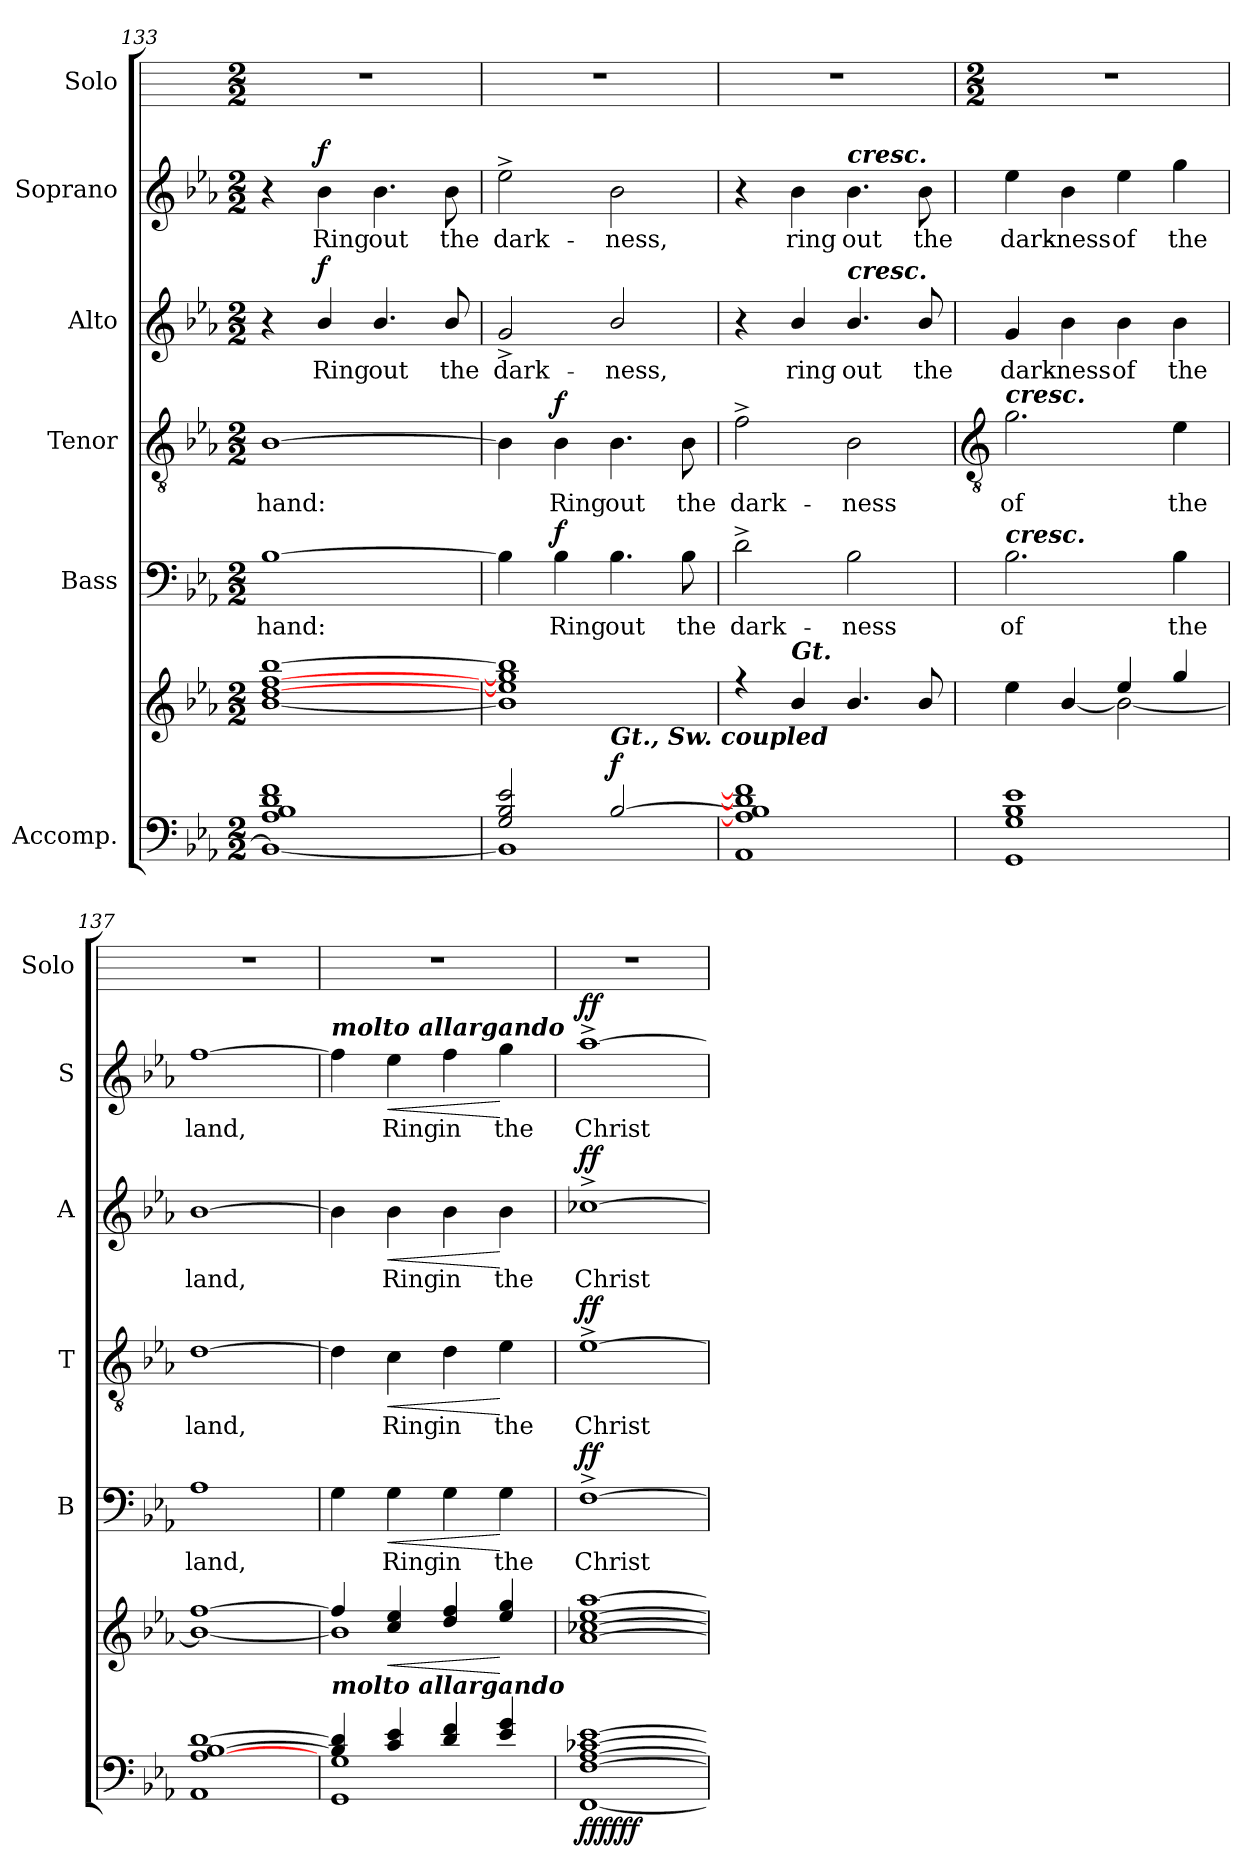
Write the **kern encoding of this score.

**kern	**kern	**dynam	**kern	**text	**dynam	**kern	**text	**dynam	**kern	**text	**dynam	**kern	**text	**dynam	**kern
*part6	*part6	*part6	*part5	*part5	*part5	*part4	*part4	*part4	*part3	*part3	*part3	*part2	*part2	*part2	*part1
*staff7	*staff6	*staff6/7	*staff5	*staff5	*staff5	*staff4	*staff4	*staff4	*staff3	*staff3	*staff3	*staff2	*staff2	*staff2	*staff1
*I"Accomp.	*	*	*I"Bass	*	*	*I"Tenor	*	*	*I"Alto	*	*	*I"Soprano	*	*	*I"Solo
*	*	*	*I'B	*	*	*I'T	*	*	*I'A	*	*	*I'S	*	*	*I'Solo
*clefF4	*clefG2	*	*clefF4	*	*	*clefGv2	*	*	*clefG2	*	*	*clefG2	*	*	*
*k[b-e-a-]	*k[b-e-a-]	*	*k[b-e-a-]	*	*	*k[b-e-a-]	*	*	*k[b-e-a-]	*	*	*k[b-e-a-]	*	*	*
*E-:	*E-:	*	*E-:	*	*	*E-:	*	*	*E-:	*	*	*E-:	*	*	*
*M2/2	*M2/2	*	*M2/2	*	*	*M2/2	*	*	*M2/2	*	*	*M2/2	*	*	*M2/2
=133	=133	=133	=133	=133	=133	=133	=133	=133	=133	=133	=133	=133	=133	=133	=133
*^	*^	*	*	*	*	*	*	*	*	*	*	*	*	*	*
!	!	!	!	!	!	!LO:LY:b	!	!	!LO:LY:b	!	!	!	!	!	!	!	!
1A-/ 1B-/ 1d/ 1f/	1BB-\_	[1dd [1ff [1bb-	[1b-\	.	[1B-	hand:	.	[1B-	hand:	.	4r	.	.	4r	.	.	1r
!	!	!	!	!	!	!	!	!	!	!	!	!LO:LY:b	!LO:DY:b	!	!LO:LY:b	!LO:DY:b	!
.	.	.	.	.	.	.	.	.	.	.	4b-/	Ring	f	4b-	Ring	f	.
!	!	!	!	!	!	!	!	!	!	!	!	!LO:LY:b	!	!	!LO:LY:b	!	!
.	.	.	.	.	.	.	.	.	.	.	4.b-/	out	.	4.b-	out	.	.
!	!	!	!	!	!	!	!	!	!	!	!	!LO:LY:b	!	!	!LO:LY:b	!	!
.	.	.	.	.	.	.	.	.	.	.	8b-/	the	.	8b-	the	.	.
=134	=134	=134	=134	=134	=134	=134	=134	=134	=134	=134	=134	=134	=134	=134	=134	=134	=134
!	!	!	!	!	!	!	!	!	!	!	!	!LO:LY:b	!	!	!LO:LY:b	!	!
2G/ 2B-/ 2e-/	1BB-\]	1ee-] 1gg] 1bb-]	1b-\]	.	4B-]	.	.	4B-]	.	.	2g^	dark-	.	2ee-^	dark-	.	1r
!	!	!	!	!	!	!LO:LY:b	!LO:DY:b	!	!LO:LY:b	!LO:DY:b	!	!	!	!	!	!	!
.	.	.	.	.	4B-	Ring	f	4B-	Ring	f	.	.	.	.	.	.	.
!LO:TX:a:Bi:t=Gt., Sw. coupled	!	!	!	!	!	!	!	!	!	!	!	!	!	!	!	!	!
!	!	!	!	!LO:DY:a=2	!	!LO:LY:b	!	!	!LO:LY:b	!	!	!LO:LY:b	!	!	!LO:LY:b	!	!
[2B-/	.	.	.	f	4.B-	out	.	4.B-	out	.	2b-/	-ness,	.	2b-	-ness,	.	.
!	!	!	!	!	!	!LO:LY:b	!	!	!LO:LY:b	!	!	!	!	!	!	!	!
.	.	.	.	.	8B-	the	.	8B-	the	.	.	.	.	.	.	.	.
=135	=135	=135	=135	=135	=135	=135	=135	=135	=135	=135	=135	=135	=135	=135	=135	=135	=135
!	!	!	!	!	!	!LO:LY:b	!	!	!LO:LY:b	!	!	!	!	!	!	!	!
1A-/] 1B-/] 1d/] 1f/]	1AA-\	4r	1ryy	.	2d^	dark-	.	2f^	dark-	.	4r	.	.	4r	.	.	1r
!	!	!LO:TX:a:Bi:t=Gt.	!	!	!	!	!	!	!	!	!	!	!	!	!	!	!
!	!	!	!	!	!	!	!	!	!	!	!	!LO:LY:b	!	!	!LO:LY:b	!	!
.	.	4b-	.	.	.	.	.	.	.	.	4b-/	ring	.	4b-	ring	.	.
!	!	!	!	!	!	!	!	!	!	!	!	!	!	!LO:TX:a:Bi:t=cresc.	!	!	!
!	!	!	!	!	!	!	!	!	!	!	!LO:TX:a:Bi:t=cresc.	!	!	!	!	!	!
!	!	!	!	!	!	!LO:LY:b	!	!	!LO:LY:b	!	!	!LO:LY:b	!	!	!LO:LY:b	!	!
.	.	4.b-	.	.	2B-	-ness	.	2B-	-ness	.	4.b-/	out	.	4.b-	out	.	.
!	!	!	!	!	!	!	!	!	!	!	!	!LO:LY:b	!	!	!LO:LY:b	!	!
.	.	8b-	.	.	.	.	.	.	.	.	8b-/	the	.	8b-	the	.	.
!!LO:LB:g=z
=136	=136	=136	=136	=136	=136	=136	=136	=136	=136	=136	=136	=136	=136	=136	=136	=136	=136
*	*	*	*	*	*	*	*	*clefGv2	*	*	*	*	*	*	*	*	*
*	*	*	*	*	*	*	*	*	*	*	*	*	*	*	*	*	*M2/2
!	!	!	!	!	!	!	!	!LO:TX:a:Bi:t=cresc.	!	!	!	!	!	!	!	!	!
!	!	!	!	!	!LO:TX:a:Bi:t=cresc.	!	!	!	!	!	!	!	!	!	!	!	!
!	!	!	!	!	!	!LO:LY:b	!	!	!LO:LY:b	!	!	!LO:LY:b	!	!	!LO:LY:b	!	!
1G/ 1B-/ 1e-/	1GG\	4ee-	4ryy	.	2.B-	of	.	2.g	of	.	4g	dark-	.	4ee-	dark-	.	1r
!	!	!	!	!	!	!	!	!	!	!	!	!LO:LY:b	!	!	!LO:LY:b	!	!
.	.	4ryy	[4b-/	.	.	.	.	.	.	.	4b-\	-ness	.	4b-	-ness	.	.
!	!	!	!	!	!	!	!	!	!	!	!	!LO:LY:b	!	!	!LO:LY:b	!	!
.	.	4ee-/	2b-\_	.	.	.	.	.	.	.	4b-	of	.	4ee-	of	.	.
!	!	!	!	!	!	!LO:LY:b	!	!	!LO:LY:b	!	!	!LO:LY:b	!	!	!LO:LY:b	!	!
.	.	4gg/	.	.	4B-	the	.	4e-	the	.	4b-	the	.	4gg	the	.	.
=137	=137	=137	=137	=137	=137	=137	=137	=137	=137	=137	=137	=137	=137	=137	=137	=137	=137
!	!	!	!	!	!	!LO:LY:b	!	!	!LO:LY:b	!	!	!LO:LY:b	!	!	!LO:LY:b	!	!
[1A-/ [1B-/ [1d/	1AA-\	[1ff	1b-\_	.	1A-	land,	.	[1d	land,	.	[1b-	land,	.	[1ff	land,	.	1r
=138	=138	=138	=138	=138	=138	=138	=138	=138	=138	=138	=138	=138	=138	=138	=138	=138	=138
!	!	!	!	!	!	!	!	!	!	!	!	!	!	!LO:TX:a:Bi:t=molto allargando	!	!	!
!	!	!LO:TX:b:Bi:t=molto allargando	!	!	!	!	!	!	!	!	!	!	!	!	!	!	!
4B-/] 4d/]	1GG\ 1G\	4ff/]	1b-\]	.	4G	.	.	4d]	.	.	4b-]	.	.	4ff]	.	.	1r
!	!	!	!	!LO:HP:b	!	!LO:LY:b	!LO:HP:b	!	!LO:LY:b	!LO:HP:b	!	!LO:LY:b	!LO:HP:b	!	!LO:LY:b	!LO:HP:b	!
4c/ 4e-/	.	4cc/ 4ee-/	.	<	4G	Ring	<	4c	Ring	<	4b-	Ring	<	4ee-	Ring	<	.
!	!	!	!	!	!	!LO:LY:b	!	!	!LO:LY:b	!	!	!LO:LY:b	!	!	!LO:LY:b	!	!
4d/ 4f/	.	4dd/ 4ff/	.	.	4G	in	.	4d	in	.	4b-	in	.	4ff	in	.	.
!	!	!	!	!	!	!LO:LY:b	!	!	!LO:LY:b	!	!	!LO:LY:b	!	!	!LO:LY:b	!	!
4e-/ 4g/	.	4ee-/ 4gg/	.	[	4G	the	[	4e-	the	[	4b-	the	[	4gg	the	[	.
=139	=139	=139	=139	=139	=139	=139	=139	=139	=139	=139	=139	=139	=139	=139	=139	=139	=139
!	!	!	!	!LO:DY:b=2	!	!LO:LY:b	!	!	!LO:LY:b	!	!	!LO:LY:b	!	!	!LO:LY:b	!	!
!	!	!	!	!LO:DY:n=1:b=2	!	!	!	!	!	!	!	!	!	!	!	!	!
!	!	!	!	!LO:DY:n=2:b	!	!	!LO:DY:b	!	!	!LO:DY:b	!	!	!LO:DY:b	!	!	!LO:DY:b	!
[1F/ [1A-/ [1c-X/ [1e-/	[1FF\	[1a- [1cc-X [1ee- [1aa-	1ryy	ff ff ff	[1F^	Christ	ff	[1e-^	Christ	ff	[1cc-X^	Christ	ff	[1aa-^	Christ	ff	1r
*v	*v	*	*	*	*	*	*	*	*	*	*	*	*	*	*	*	*
*	*v	*v	*	*	*	*	*	*	*	*	*	*	*	*	*	*
=	=	=	=	=	=	=	=	=	=	=	=	=	=	=	=
*-	*-	*-	*-	*-	*-	*-	*-	*-	*-	*-	*-	*-	*-	*-	*-
